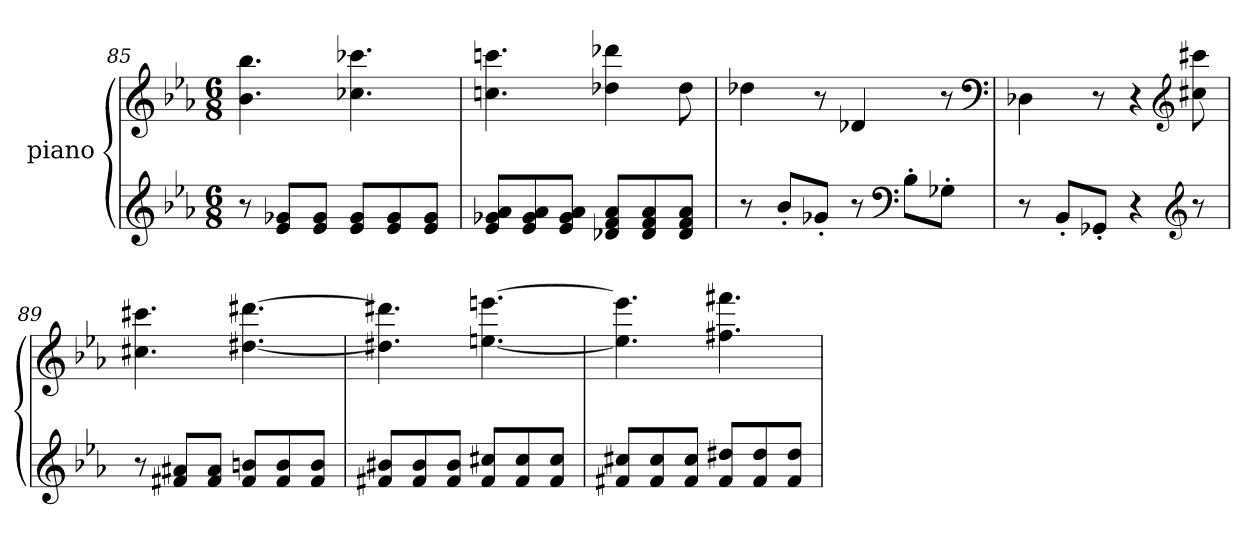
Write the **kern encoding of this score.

**kern	**kern
*part2	*part1
*staff2	*staff1
*	*I"piano
*clefG2	*clefG2
*k[b-e-a-]	*k[b-e-a-]
*E-:	*E-:
*M6/8	*M6/8
=85	=85
8r	4.b- 4.bb-
8e- 8g-XL	.
8e- 8g-J	.
8e- 8g-L	4.cc-X 4.ccc-X
8e- 8g-	.
8e- 8g-J	.
=86	=86
8e- 8g-X 8a-L	4.ccn 4.cccn
8e- 8g- 8a-	.
8e- 8g- 8a-J	.
8d-X 8f 8a-L	4dd-X 4ddd-X
8d- 8f 8a-	.
8d- 8f 8a-J	8dd-
=87	=87
8r	4dd-X
8b-'>L	.
8g-X'>J	8r
8r	4d-
*clefF4	*
8B-'>L	.
8G-'>J	8r
*	*clefF4
=88	=88
8r	4D-X
8BB-'>L	.
8GG-X'>J	8r
4r	4r
*clefG2	*clefG2
8r	8cc#X 8ccc#X
=89	=89
8r	4.cc#X 4.ccc#X
8f#X 8a#XL	.
8f# 8a#J	.
8f# 8bnL	[4.dd#X [4.ddd#X
8f# 8b	.
8f# 8bJ	.
=90	=90
8f#X 8b#XL	4.dd#X] 4.ddd#X]
8f# 8b#	.
8f# 8b#J	.
8f# 8cc#XL	[4.een [4.eeen
8f# 8cc#	.
8f# 8cc#J	.
=91	=91
8f#X 8cc#XL	4.een] 4.eeen]
8f# 8cc#	.
8f# 8cc#J	.
8f# 8dd#XL	4.ff#X 4.fff#X
8f# 8dd#	.
8f# 8dd#J	.
=	=
*-	*-
